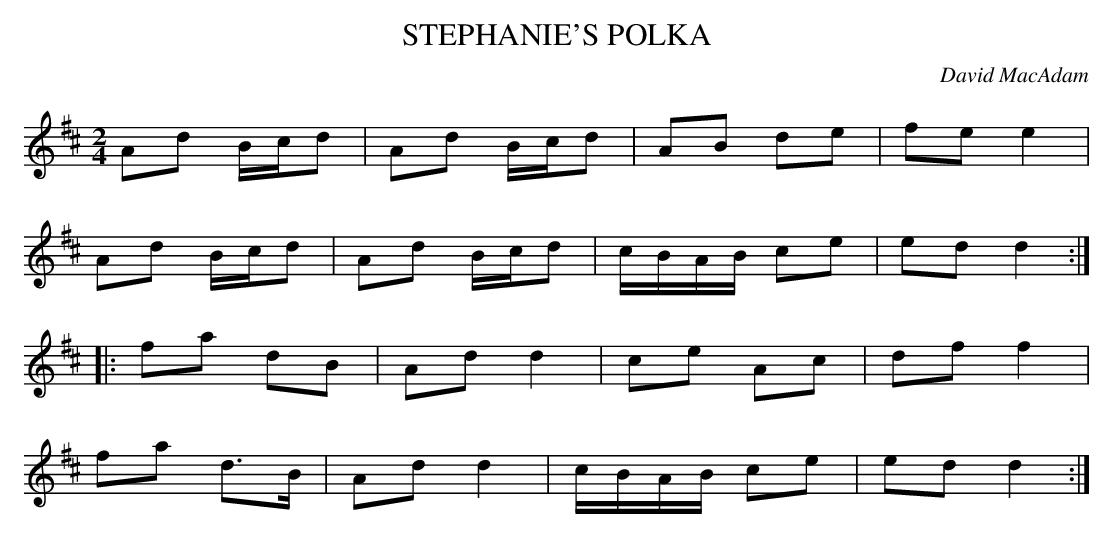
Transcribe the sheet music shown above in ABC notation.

X:1
T:STEPHANIE'S POLKA
C:David MacAdam
M:2/4
L:1/8
K:D
Ad B/c/d|Ad B/c/d|AB de|fe e2|
Ad B/c/d | Ad B/c/d | c/B/A/B/ ce | ed d2 :|
|: fa dB | Ad d2 | ce Ac | df f2 |
fa d>B | Ad d2 | c/B/A/B/ ce | ed d2 :|]
